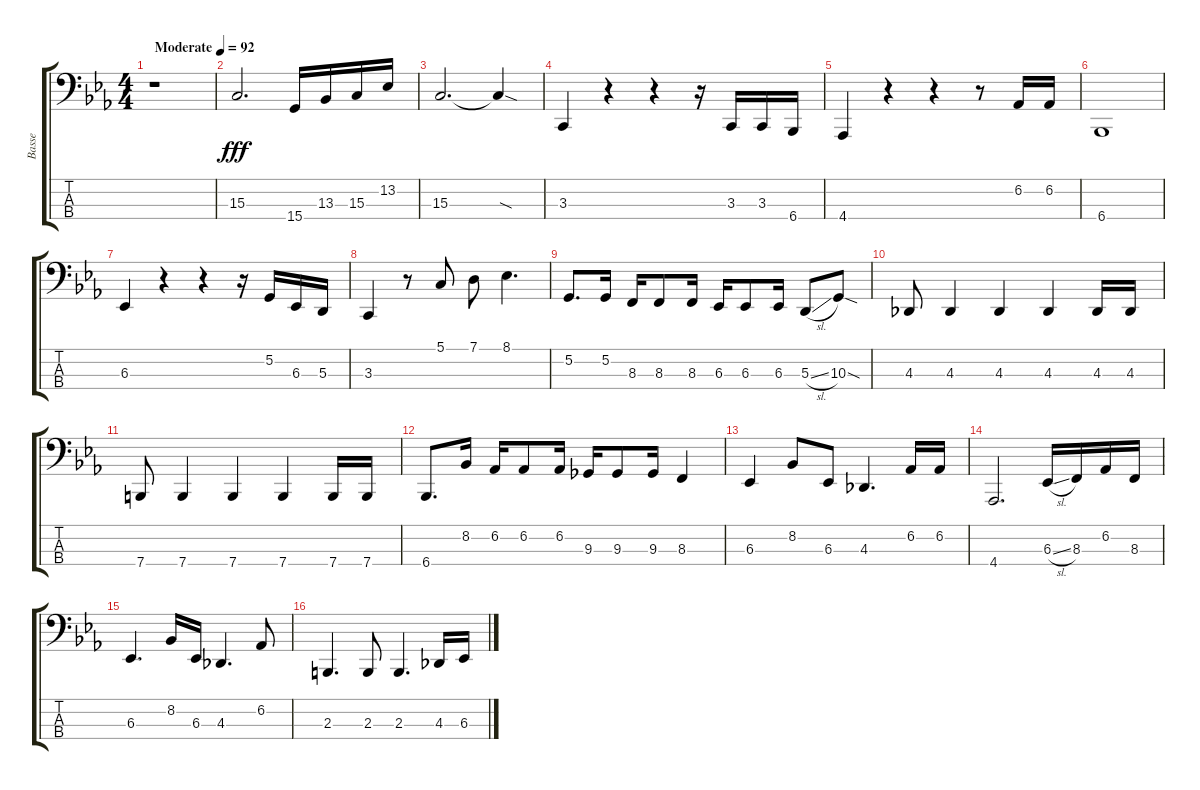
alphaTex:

\track ("Basse" "Basse") {instrument lead8bassandlead}
\staff {score tabs}
\tuning (G2 D2 A1 E1) {hide}
\ts (4 4)
\tempo (92 "Moderate")
\clef f4
\ks eb
r.1{dy fff instrument lead8bassandlead} |
15.3.2{d} 15.4.16 13.3.16 15.3.16 13.2.16 |
15.3.2{d} 15.3{sod t}.4 |
3.3.4 r.4 r.4 r.16 3.3.16 3.3.16 6.4.16 |
4.4.4 r.4 r.4 r.8 6.2.16 6.2.16 |
6.4.1 |
6.3.4 r.4 r.4 r.16 5.2.16 6.3.16 5.3.16 |
3.3.4 r.8 5.1.8 7.1.8 8.1.4{d} |
5.2.8{d} 5.2.16 8.3.16 8.3.8 8.3.16 6.3.16 6.3.8 6.3.16 5.3{sl}.8 10.3{sod}.8 |
4.3.8 4.3.4 4.3.4 4.3.4 4.3.16 4.3.16 |
7.4.8 7.4.4 7.4.4 7.4.4 7.4.16 7.4.16 |
6.4.8{d} 8.2.16 6.2.16 6.2.8 6.2.16 9.3.16 9.3.8 9.3.16 8.3.4 |
6.3.4 8.2.8 6.3.8 4.3.4{d} 6.2.16 6.2.16 |
4.4.2{d} 6.3{sl}.16 8.3.16 6.2.16 8.3.16 |
6.3.4{d} 8.2.16 6.3.16 4.3.4{d} 6.2.8 |
2.3.4{d} 2.3.8 2.3.4{d} 4.3.16 6.3.16
